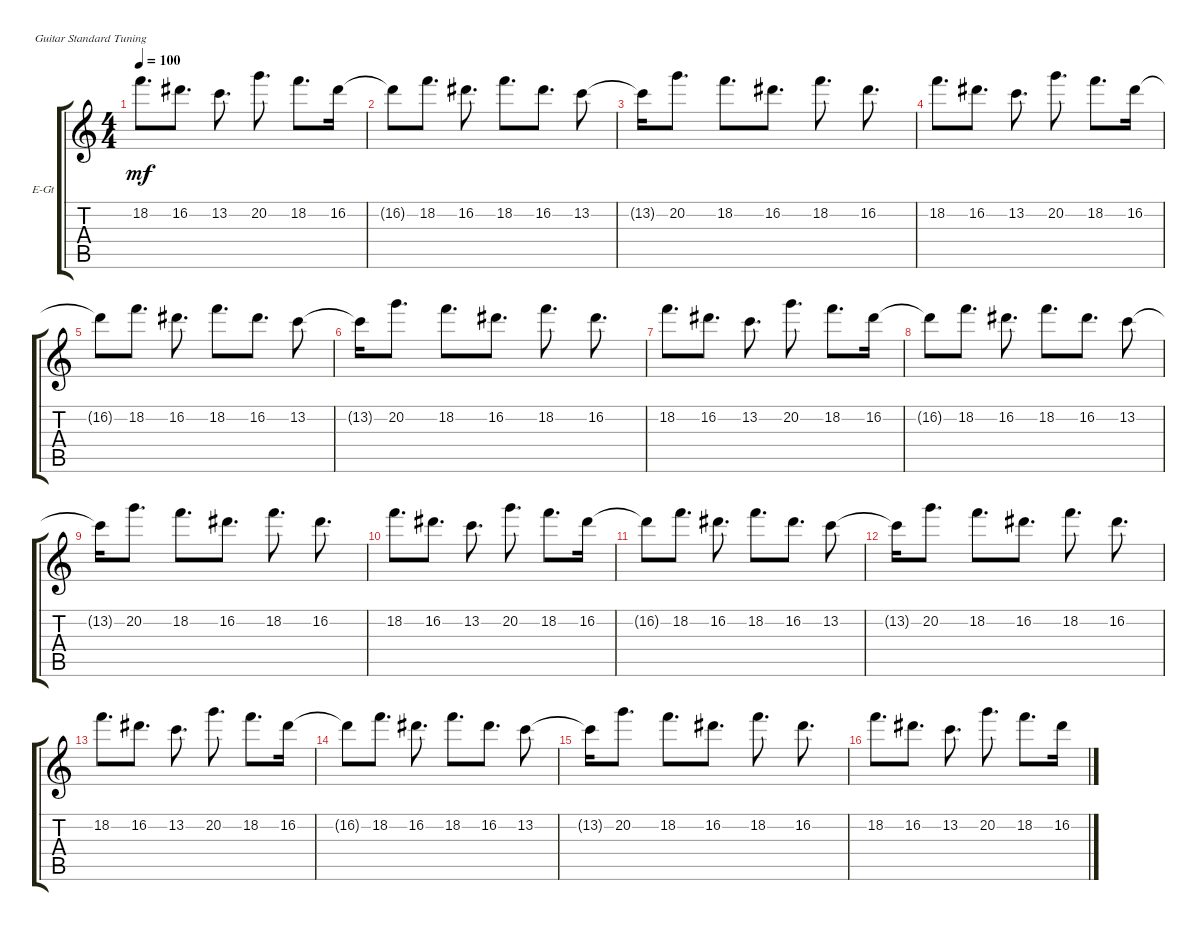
\defaultSystemsLayout 4
\bracketExtendMode groupsimilarinstruments
\firstSystemTrackNameOrientation horizontal
\otherSystemsTrackNameOrientation horizontal
\track ("Lead Guitar" "E-Gt") {instrument distortionguitar}
\staff {score tabs}
\tuning (E4 B3 G3 D3 A2 E2)
\ts (4 4)
\tempo 100
\clef g2
\ks c
18.2.8{d dy mf instrument distortionguitar} 16.2.8{d} 13.2.8{d} 20.2.8{d} 18.2.8{d} 16.2.16 |
16.2{t}.8 18.2.8{d} 16.2.8{d} 18.2.8{d} 16.2.8{d} 13.2.8 |
13.2{t}.16 20.2.8{d} 18.2.8{d} 16.2.8{d} 18.2.8{d} 16.2.8{d} |
18.2.8{d} 16.2.8{d} 13.2.8{d} 20.2.8{d} 18.2.8{d} 16.2.16 |
16.2{t}.8 18.2.8{d} 16.2.8{d} 18.2.8{d} 16.2.8{d} 13.2.8 |
13.2{t}.16 20.2.8{d} 18.2.8{d} 16.2.8{d} 18.2.8{d} 16.2.8{d} |
18.2.8{d} 16.2.8{d} 13.2.8{d} 20.2.8{d} 18.2.8{d} 16.2.16 |
16.2{t}.8 18.2.8{d} 16.2.8{d} 18.2.8{d} 16.2.8{d} 13.2.8 |
13.2{t}.16 20.2.8{d} 18.2.8{d} 16.2.8{d} 18.2.8{d} 16.2.8{d} |
18.2.8{d} 16.2.8{d} 13.2.8{d} 20.2.8{d} 18.2.8{d} 16.2.16 |
16.2{t}.8 18.2.8{d} 16.2.8{d} 18.2.8{d} 16.2.8{d} 13.2.8 |
13.2{t}.16 20.2.8{d} 18.2.8{d} 16.2.8{d} 18.2.8{d} 16.2.8{d} |
18.2.8{d} 16.2.8{d} 13.2.8{d} 20.2.8{d} 18.2.8{d} 16.2.16 |
16.2{t}.8 18.2.8{d} 16.2.8{d} 18.2.8{d} 16.2.8{d} 13.2.8 |
13.2{t}.16 20.2.8{d} 18.2.8{d} 16.2.8{d} 18.2.8{d} 16.2.8{d} |
18.2.8{d} 16.2.8{d} 13.2.8{d} 20.2.8{d} 18.2.8{d} 16.2.16
